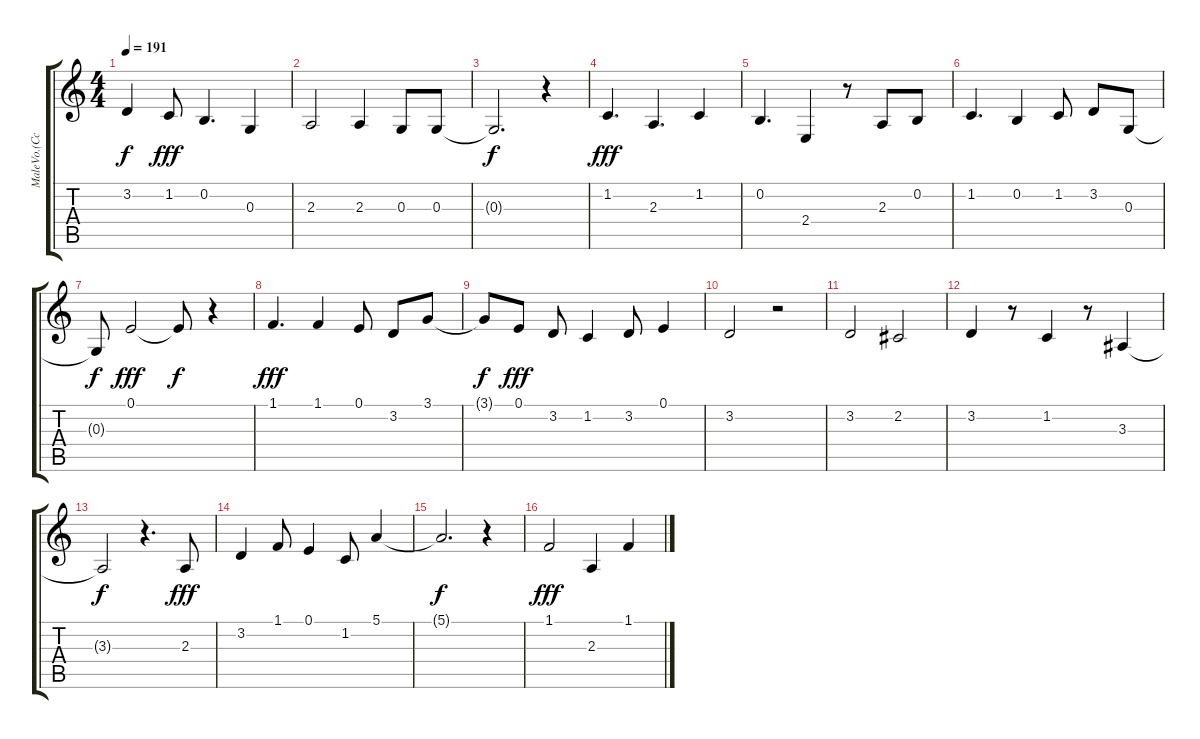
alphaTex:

\track ("MaleVo.(Cch.)" "MaleVo.(Cc") {instrument sopranosax}
\staff {score tabs}
\tuning (E4 B3 G3 D3 A2 E2) {hide}
\ts (4 4)
\tempo 191
\clef g2
\ks c
3.2{t}.4{dy f} 1.2.8{dy fff} 0.2.4{d} 0.3.4 |
2.3.2 2.3.4 0.3.8 0.3.8 |
0.3{t}.2{d dy f} r.4 |
1.2.4{d dy fff} 2.3.4{d} 1.2.4 |
0.2.4{d} 2.4.4 r.8 2.3.8 0.2.8 |
1.2.4{d} 0.2.4 1.2.8 3.2.8 0.3.8 |
0.3{t}.8{dy f} 0.1.2{dy fff} 0.1{t}.8{dy f} r.4 |
1.1.4{d dy fff} 1.1.4 0.1.8 3.2.8 3.1.8 |
3.1{t}.8{dy f} 0.1.8{dy fff} 3.2.8 1.2.4 3.2.8 0.1.4 |
3.2.2 r.2 |
3.2.2 2.2.2 |
3.2.4 r.8 1.2.4 r.8 3.3.4 |
3.3{t}.2{dy f} r.4{d} 2.3.8{dy fff} |
3.2.4 1.1.8 0.1.4 1.2.8 5.1.4 |
5.1{t}.2{d dy f} r.4 |
1.1.2{dy fff} 2.3.4 1.1.4
